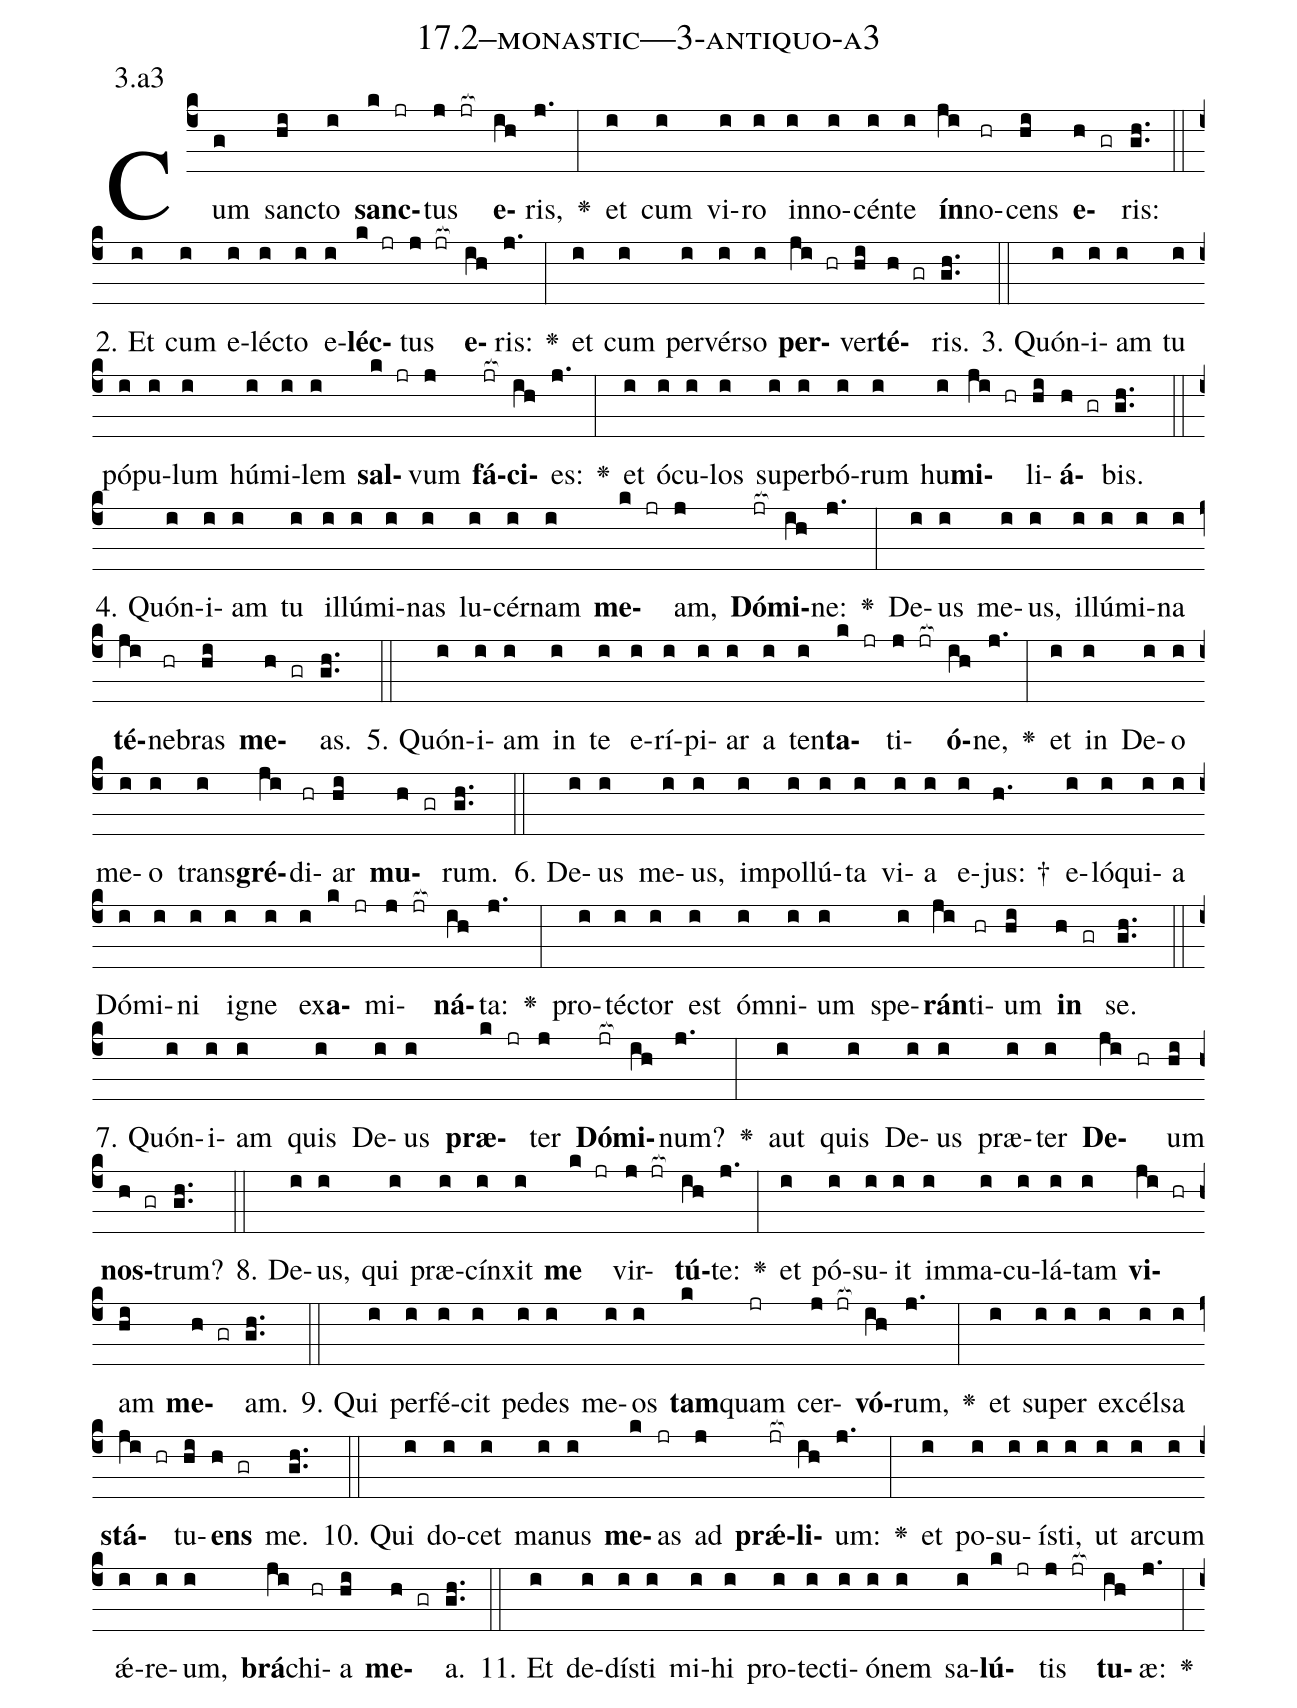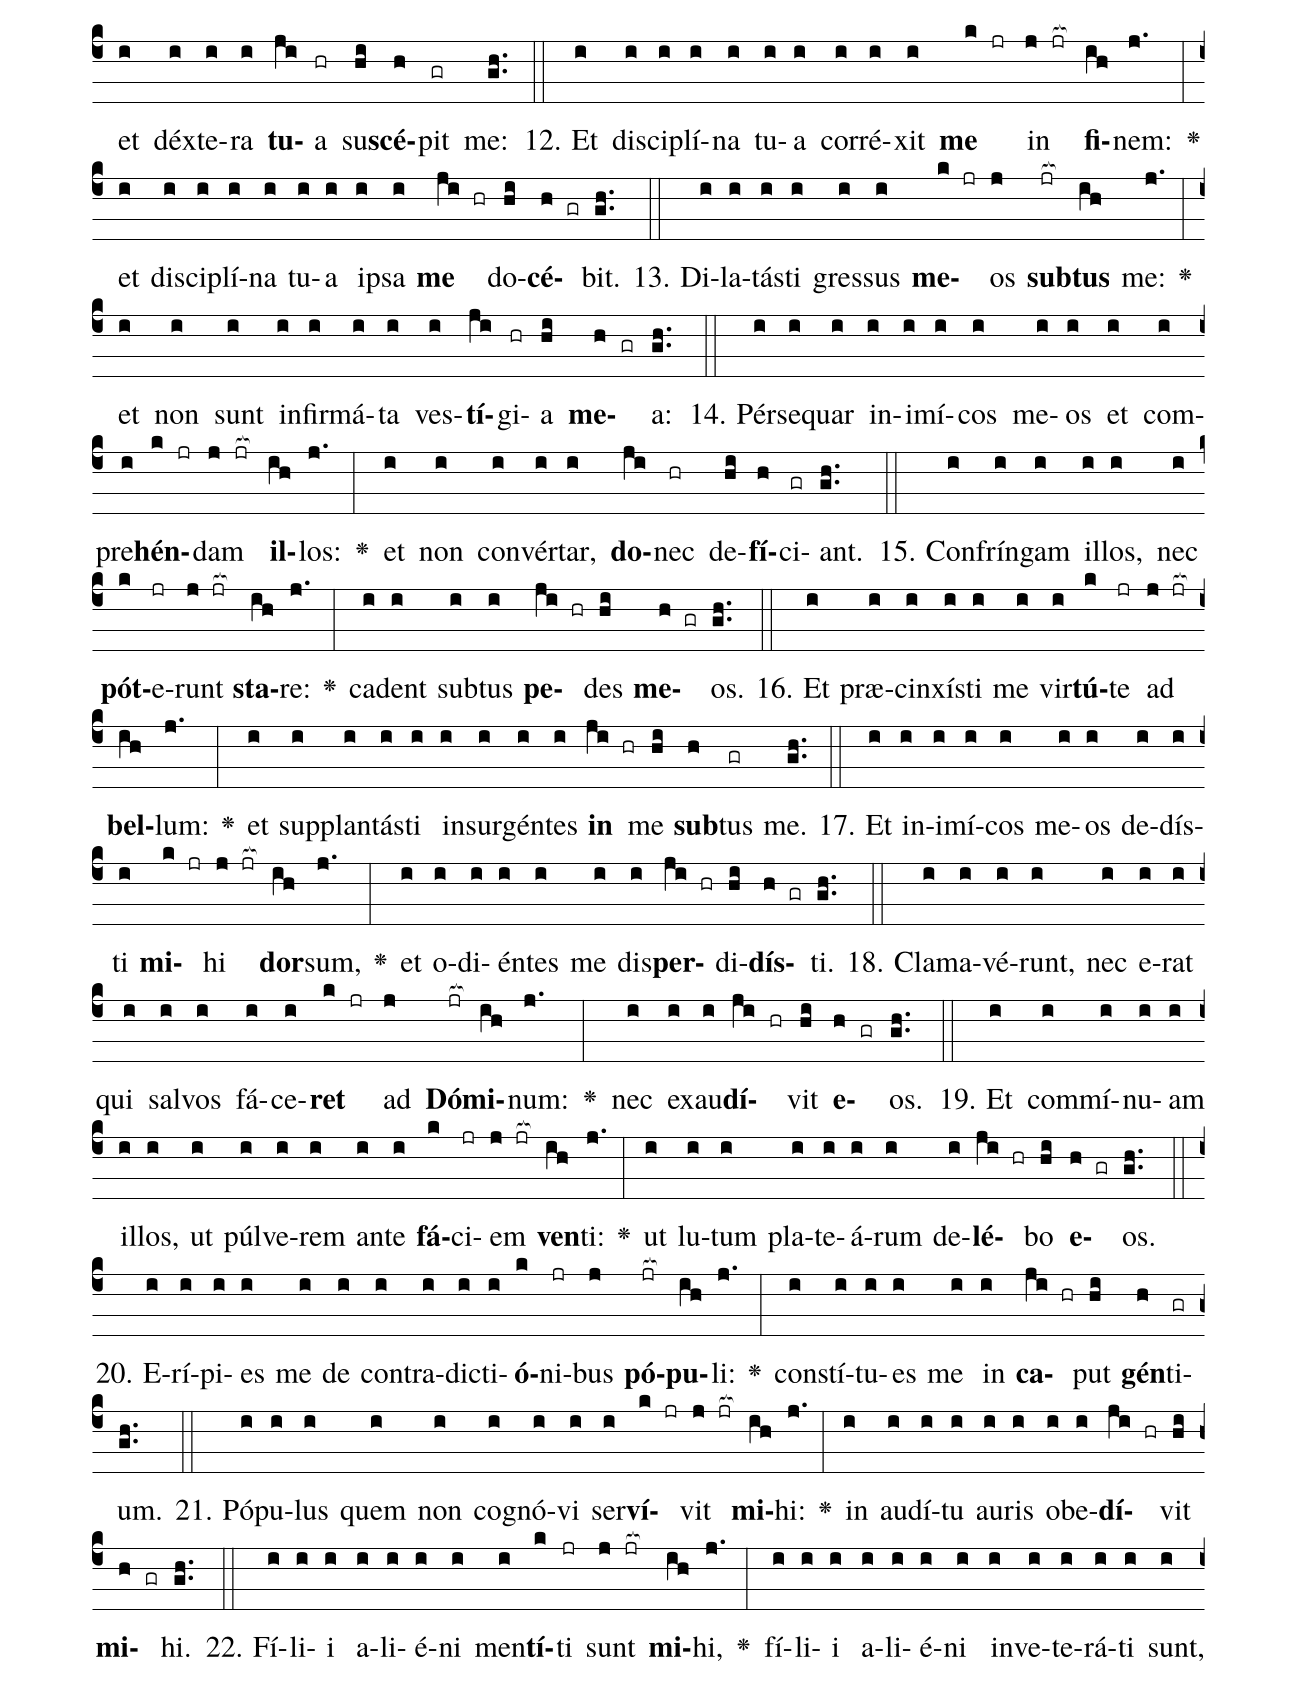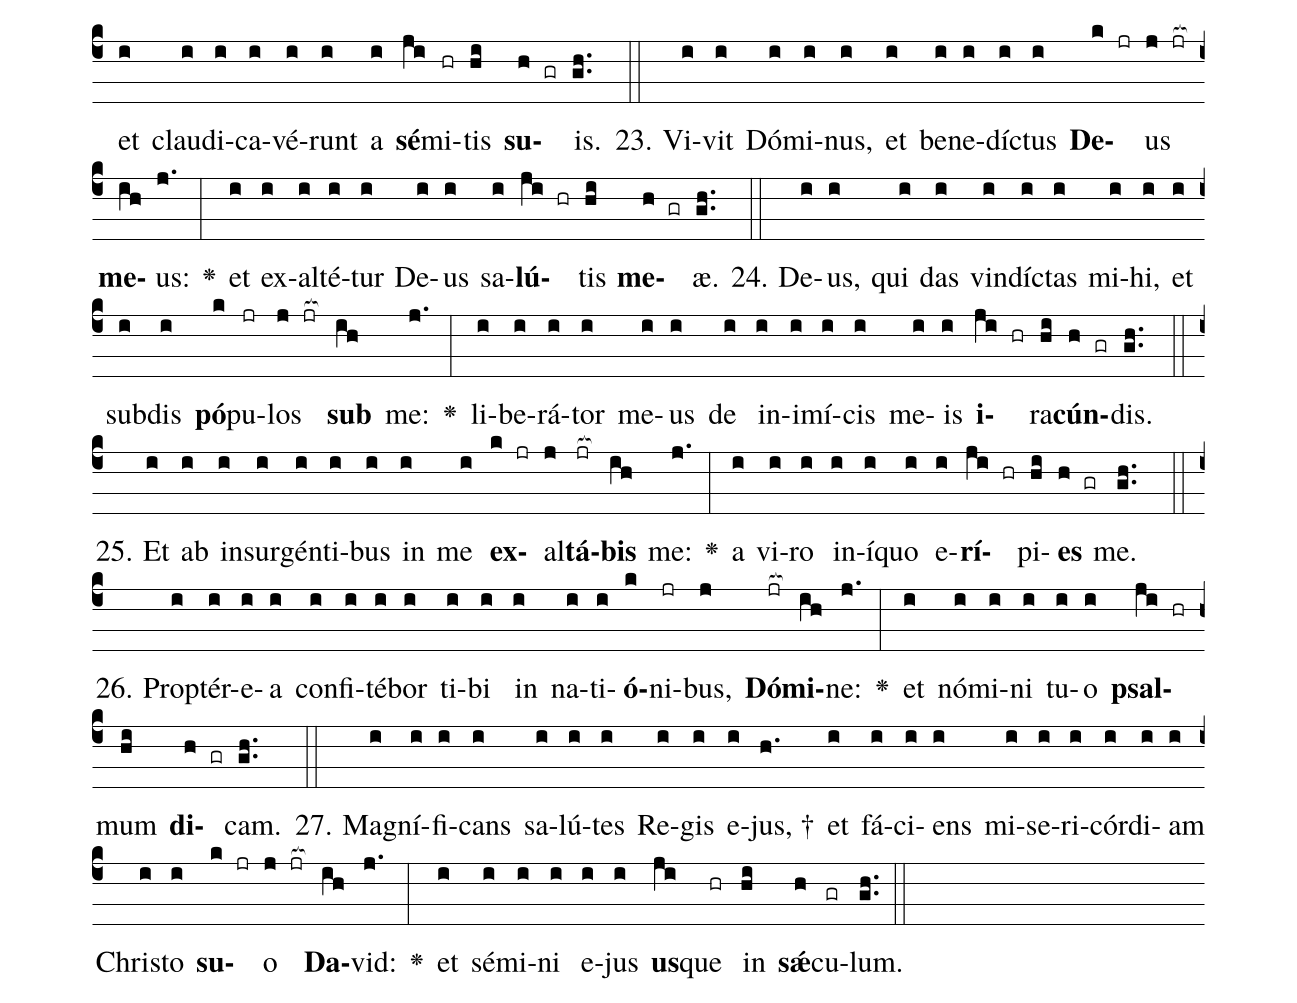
name: 17.2--monastic---3-antiquo-a3;
annotation: 3.a3;
%%
(c4)Cum(g) sanc(hi)to(i) <b>sanc</b>(k jr)tus(j jr[ocb:1{]) <b>e</b>(ih[ocb:0}])ris,(j.) <v>\greheightstar</v>(:) et(i) cum(i) vi(i)ro(i) in(i)no(i)cén(i)te(i) <b>ín</b>(ji)no(hr)cens(hi) <b>e</b>(h gr)ris:(gh..) (::)
2. Et(i) cum(i) e(i)léc(i)to(i) e(i)<b>léc</b>(k jr)tus(j jr[ocb:1{]) <b>e</b>(ih[ocb:0}])ris:(j.) <v>\greheightstar</v>(:) et(i) cum(i) per(i)vér(i)so(i) <b>per</b>(ji hr)ver(hi)<b>té</b>(h gr)ris.(gh..) (::)
3. Quón(i)i(i)am(i) tu(i) pó(i)pu(i)lum(i) hú(i)mi(i)lem(i) <b>sal</b>(k jr)vum(j) <b>fá</b>(jr[ocb:1{])<b>ci</b>(ih[ocb:0}])es:(j.) <v>\greheightstar</v>(:) et(i) ó(i)cu(i)los(i) su(i)per(i)bó(i)rum(i) hu(i)<b>mi</b>(ji hr)li(hi)<b>á</b>(h gr)bis.(gh..) (::)
4. Quón(i)i(i)am(i) tu(i) il(i)lú(i)mi(i)nas(i) lu(i)cér(i)nam(i) <b>me</b>(k jr)am,(j) <b>Dó</b>(jr[ocb:1{])<b>mi</b>(ih[ocb:0}])ne:(j.) <v>\greheightstar</v>(:) De(i)us(i) me(i)us,(i) il(i)lú(i)mi(i)na(i) <b>té</b>(ji)ne(hr)bras(hi) <b>me</b>(h gr)as.(gh..) (::)
5. Quón(i)i(i)am(i) in(i) te(i) e(i)rí(i)pi(i)ar(i) a(i) ten(i)<b>ta</b>(k jr)ti(j jr[ocb:1{])<b>ó</b>(ih[ocb:0}])ne,(j.) <v>\greheightstar</v>(:) et(i) in(i) De(i)o(i) me(i)o(i) trans(i)<b>gré</b>(ji)di(hr)ar(hi) <b>mu</b>(h gr)rum.(gh..) (::)
6. De(i)us(i) me(i)us,(i) im(i)pol(i)lú(i)ta(i) vi(i)a(i) e(i)jus: †(h.) e(i)ló(i)qui(i)a(i) Dó(i)mi(i)ni(i) i(i)gne(i) ex(i)<b>a</b>(k jr)mi(j jr[ocb:1{])<b>ná</b>(ih[ocb:0}])ta:(j.) <v>\greheightstar</v>(:) pro(i)téc(i)tor(i) est(i) óm(i)ni(i)um(i) spe(i)<b>rán</b>(ji)ti(hr)um(hi) <b>in</b>(h gr) se.(gh..) (::)
7. Quón(i)i(i)am(i) quis(i) De(i)us(i) <b>præ</b>(k jr)ter(j) <b>Dó</b>(jr[ocb:1{])<b>mi</b>(ih[ocb:0}])num?(j.) <v>\greheightstar</v>(:) aut(i) quis(i) De(i)us(i) præ(i)ter(i) <b>De</b>(ji hr)um(hi) <b>nos</b>(h gr)trum?(gh..) (::)
8. De(i)us,(i) qui(i) præ(i)cín(i)xit(i) <b>me</b>(k jr) vir(j jr[ocb:1{])<b>tú</b>(ih[ocb:0}])te:(j.) <v>\greheightstar</v>(:) et(i) pó(i)su(i)it(i) im(i)ma(i)cu(i)lá(i)tam(i) <b>vi</b>(ji hr)am(hi) <b>me</b>(h gr)am.(gh..) (::)
9. Qui(i) per(i)fé(i)cit(i) pe(i)des(i) me(i)os(i) <b>tam</b>(k)quam(jr) cer(j jr[ocb:1{])<b>vó</b>(ih[ocb:0}])rum,(j.) <v>\greheightstar</v>(:) et(i) su(i)per(i) ex(i)cél(i)sa(i) <b>stá</b>(ji hr)tu(hi)<b>ens</b>(h gr) me.(gh..) (::)
10. Qui(i) do(i)cet(i) ma(i)nus(i) <b>me</b>(k)as(jr) ad(j) <b>prǽ</b>(jr[ocb:1{])<b>li</b>(ih[ocb:0}])um:(j.) <v>\greheightstar</v>(:) et(i) po(i)su(i)ís(i)ti,(i) ut(i) ar(i)cum(i) ǽ(i)re(i)um,(i) <b>brá</b>(ji)chi(hr)a(hi) <b>me</b>(h gr)a.(gh..) (::)
11. Et(i) de(i)dís(i)ti(i) mi(i)hi(i) pro(i)tec(i)ti(i)ó(i)nem(i) sa(i)<b>lú</b>(k jr)tis(j jr[ocb:1{]) <b>tu</b>(ih[ocb:0}])æ:(j.) <v>\greheightstar</v>(:) et(i) déx(i)te(i)ra(i) <b>tu</b>(ji)a(hr) su(hi)<b>scé</b>(h)pit(gr) me:(gh..) (::)
12. Et(i) di(i)sci(i)plí(i)na(i) tu(i)a(i) cor(i)ré(i)xit(i) <b>me</b>(k jr) in(j jr[ocb:1{]) <b>fi</b>(ih[ocb:0}])nem:(j.) <v>\greheightstar</v>(:) et(i) di(i)sci(i)plí(i)na(i) tu(i)a(i) ip(i)sa(i) <b>me</b>(ji hr) do(hi)<b>cé</b>(h gr)bit.(gh..) (::)
13. Di(i)la(i)tás(i)ti(i) gres(i)sus(i) <b>me</b>(k jr)os(j) <b>sub</b>(jr[ocb:1{])<b>tus</b>(ih[ocb:0}]) me:(j.) <v>\greheightstar</v>(:) et(i) non(i) sunt(i) in(i)fir(i)má(i)ta(i) ves(i)<b>tí</b>(ji)gi(hr)a(hi) <b>me</b>(h gr)a:(gh..) (::)
14. Pér(i)se(i)quar(i) in(i)i(i)mí(i)cos(i) me(i)os(i) et(i) com(i)pre(i)<b>hén</b>(k jr)dam(j jr[ocb:1{]) <b>il</b>(ih[ocb:0}])los:(j.) <v>\greheightstar</v>(:) et(i) non(i) con(i)vér(i)tar,(i) <b>do</b>(ji)nec(hr) de(hi)<b>fí</b>(h)ci(gr)ant.(gh..) (::)
15. Con(i)frín(i)gam(i) il(i)los,(i) nec(i) <b>pót</b>(k)e(jr)runt(j jr[ocb:1{]) <b>sta</b>(ih[ocb:0}])re:(j.) <v>\greheightstar</v>(:) ca(i)dent(i) sub(i)tus(i) <b>pe</b>(ji hr)des(hi) <b>me</b>(h gr)os.(gh..) (::)
16. Et(i) præ(i)cin(i)xís(i)ti(i) me(i) vir(i)<b>tú</b>(k)te(jr) ad(j jr[ocb:1{]) <b>bel</b>(ih[ocb:0}])lum:(j.) <v>\greheightstar</v>(:) et(i) sup(i)plan(i)tás(i)ti(i) in(i)sur(i)gén(i)tes(i) <b>in</b>(ji hr) me(hi) <b>sub</b>(h)tus(gr) me.(gh..) (::)
17. Et(i) in(i)i(i)mí(i)cos(i) me(i)os(i) de(i)dís(i)ti(i) <b>mi</b>(k jr)hi(j jr[ocb:1{]) <b>dor</b>(ih[ocb:0}])sum,(j.) <v>\greheightstar</v>(:) et(i) o(i)di(i)én(i)tes(i) me(i) dis(i)<b>per</b>(ji hr)di(hi)<b>dís</b>(h gr)ti.(gh..) (::)
18. Cla(i)ma(i)vé(i)runt,(i) nec(i) e(i)rat(i) qui(i) sal(i)vos(i) fá(i)ce(i)<b>ret</b>(k jr) ad(j) <b>Dó</b>(jr[ocb:1{])<b>mi</b>(ih[ocb:0}])num:(j.) <v>\greheightstar</v>(:) nec(i) ex(i)au(i)<b>dí</b>(ji hr)vit(hi) <b>e</b>(h gr)os.(gh..) (::)
19. Et(i) com(i)mí(i)nu(i)am(i) il(i)los,(i) ut(i) púl(i)ve(i)rem(i) an(i)te(i) <b>fá</b>(k)ci(jr)em(j jr[ocb:1{]) <b>ven</b>(ih[ocb:0}])ti:(j.) <v>\greheightstar</v>(:) ut(i) lu(i)tum(i) pla(i)te(i)á(i)rum(i) de(i)<b>lé</b>(ji hr)bo(hi) <b>e</b>(h gr)os.(gh..) (::)
20. E(i)rí(i)pi(i)es(i) me(i) de(i) con(i)tra(i)dic(i)ti(i)<b>ó</b>(k)ni(jr)bus(j) <b>pó</b>(jr[ocb:1{])<b>pu</b>(ih[ocb:0}])li:(j.) <v>\greheightstar</v>(:) con(i)stí(i)tu(i)es(i) me(i) in(i) <b>ca</b>(ji hr)put(hi) <b>gén</b>(h)ti(gr)um.(gh..) (::)
21. Pó(i)pu(i)lus(i) quem(i) non(i) co(i)gnó(i)vi(i) ser(i)<b>ví</b>(k jr)vit(j jr[ocb:1{]) <b>mi</b>(ih[ocb:0}])hi:(j.) <v>\greheightstar</v>(:) in(i) au(i)dí(i)tu(i) au(i)ris(i) ob(i)e(i)<b>dí</b>(ji hr)vit(hi) <b>mi</b>(h gr)hi.(gh..) (::)
22. Fí(i)li(i)i(i) a(i)li(i)é(i)ni(i) men(i)<b>tí</b>(k)ti(jr) sunt(j jr[ocb:1{]) <b>mi</b>(ih[ocb:0}])hi,(j.) <v>\greheightstar</v>(:) fí(i)li(i)i(i) a(i)li(i)é(i)ni(i) in(i)ve(i)te(i)rá(i)ti(i) sunt,(i) et(i) clau(i)di(i)ca(i)vé(i)runt(i) a(i) <b>sé</b>(ji)mi(hr)tis(hi) <b>su</b>(h gr)is.(gh..) (::)
23. Vi(i)vit(i) Dó(i)mi(i)nus,(i) et(i) be(i)ne(i)díc(i)tus(i) <b>De</b>(k jr)us(j jr[ocb:1{]) <b>me</b>(ih[ocb:0}])us:(j.) <v>\greheightstar</v>(:) et(i) ex(i)al(i)té(i)tur(i) De(i)us(i) sa(i)<b>lú</b>(ji hr)tis(hi) <b>me</b>(h gr)æ.(gh..) (::)
24. De(i)us,(i) qui(i) das(i) vin(i)díc(i)tas(i) mi(i)hi,(i) et(i) sub(i)dis(i) <b>pó</b>(k)pu(jr)los(j jr[ocb:1{]) <b>sub</b>(ih[ocb:0}]) me:(j.) <v>\greheightstar</v>(:) li(i)be(i)rá(i)tor(i) me(i)us(i) de(i) in(i)i(i)mí(i)cis(i) me(i)is(i) <b>i</b>(ji hr)ra(hi)<b>cún</b>(h gr)dis.(gh..) (::)
25. Et(i) ab(i) in(i)sur(i)gén(i)ti(i)bus(i) in(i) me(i) <b>ex</b>(k jr)al(j)<b>tá</b>(jr[ocb:1{])<b>bis</b>(ih[ocb:0}]) me:(j.) <v>\greheightstar</v>(:) a(i) vi(i)ro(i) in(i)í(i)quo(i) e(i)<b>rí</b>(ji hr)pi(hi)<b>es</b>(h gr) me.(gh..) (::)
26. Prop(i)tér(i)e(i)a(i) con(i)fi(i)té(i)bor(i) ti(i)bi(i) in(i) na(i)ti(i)<b>ó</b>(k)ni(jr)bus,(j) <b>Dó</b>(jr[ocb:1{])<b>mi</b>(ih[ocb:0}])ne:(j.) <v>\greheightstar</v>(:) et(i) nó(i)mi(i)ni(i) tu(i)o(i) <b>psal</b>(ji hr)mum(hi) <b>di</b>(h gr)cam.(gh..) (::)
27. Ma(i)gní(i)fi(i)cans(i) sa(i)lú(i)tes(i) Re(i)gis(i) e(i)jus, †(h.) et(i) fá(i)ci(i)ens(i) mi(i)se(i)ri(i)cór(i)di(i)am(i) Chris(i)to(i) <b>su</b>(k jr)o(j jr[ocb:1{]) <b>Da</b>(ih[ocb:0}])vid:(j.) <v>\greheightstar</v>(:) et(i) sé(i)mi(i)ni(i) e(i)jus(i) <b>us</b>(ji)que(hr) in(hi) <b>sǽ</b>(h)cu(gr)lum.(gh..) (::)
